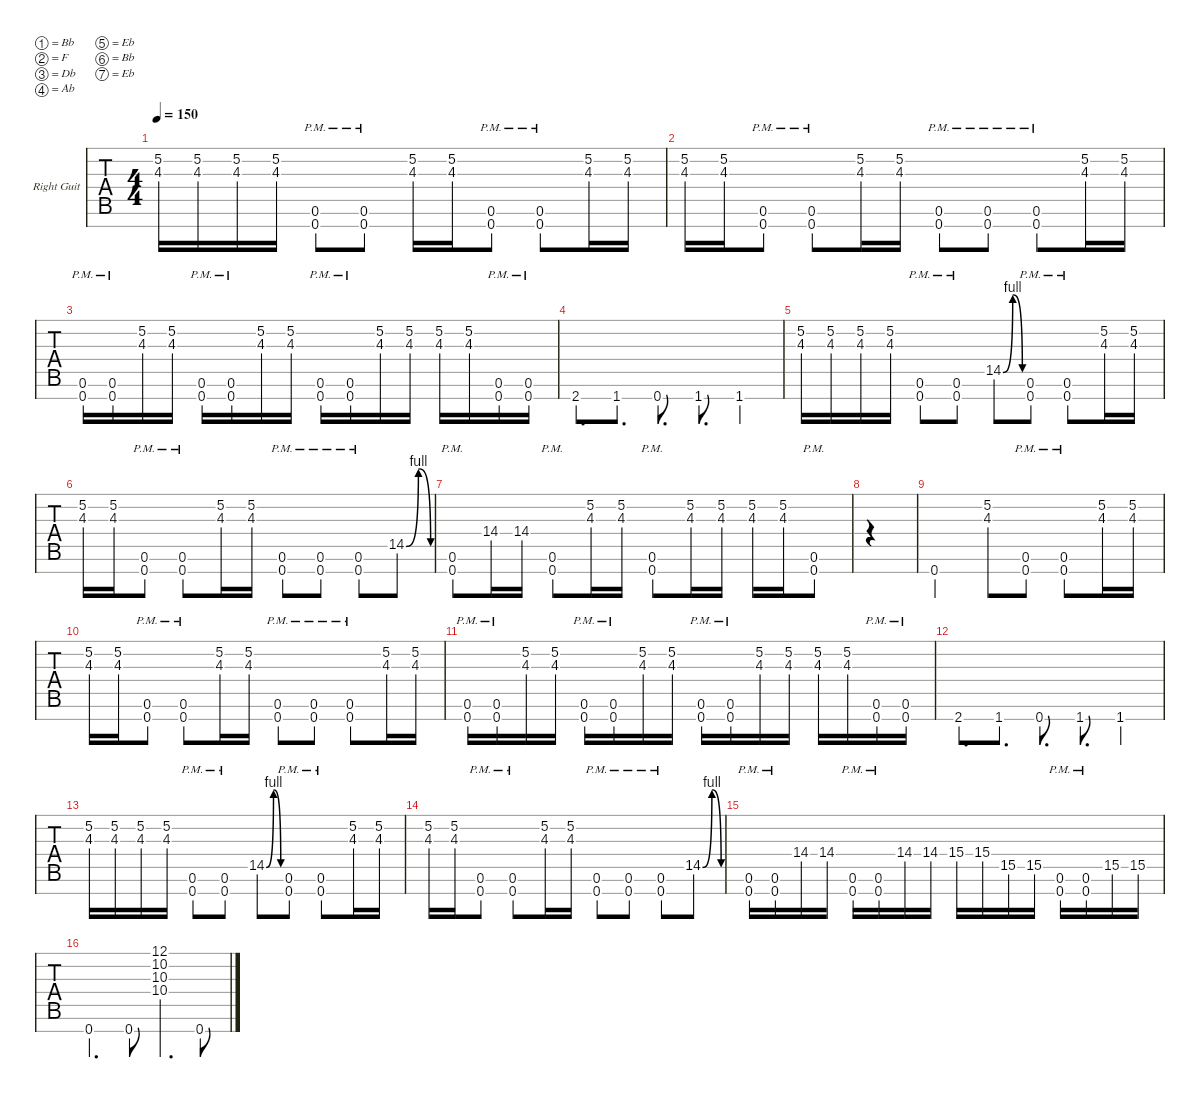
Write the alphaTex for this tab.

\defaultSystemsLayout 4
\hideDynamics
\bracketExtendMode nobrackets
\firstSystemTrackNameOrientation horizontal
\track ("Right Guitar" "Right Guit") {instrument distortionguitar}
\staff {tabs}
\tuning (Bb3 F3 Db3 Ab2 Eb2 Bb1 Eb1)
\ts (4 4)
\tempo 150
\clef g2
\ks c
(5.2{acc #} 4.3).16{dy mf instrument distortionguitar} (5.2{acc #} 4.3).16 (5.2{acc #} 4.3).16 (5.2{acc #} 4.3).16 (0.7{pm acc #} 0.6{pm acc #}).8 (0.7{pm acc #} 0.6{pm acc #}).8 (5.2{acc #} 4.3).16 (5.2{acc #} 4.3).16 (0.7{pm acc #} 0.6{pm acc #}).8 (0.7{pm acc #} 0.6{pm acc #}).8 (4.3 5.2{acc #}).16 (4.3 5.2{acc #}).16 |
(4.3 5.2{acc #}).16 (4.3 5.2{acc #}).16 (0.7{pm acc #} 0.6{pm acc #}).8 (0.7{pm acc #} 0.6{pm acc #}).8 (4.3 5.2{acc #}).16 (4.3 5.2{acc #}).16 (0.7{pm acc #} 0.6{pm acc #}).8 (0.7{pm acc #} 0.6{pm acc #}).8 (0.7{pm acc #} 0.6{pm acc #}).8 (4.3 5.2{acc #}).16 (4.3 5.2{acc #}).16 |
(0.7{pm acc #} 0.6{pm acc #}).16 (0.7{pm acc #} 0.6{pm acc #}).16 (5.2{acc #} 4.3).16 (5.2{acc #} 4.3).16 (0.7{pm acc #} 0.6{pm acc #}).16 (0.7{pm acc #} 0.6{pm acc #}).16 (5.2{acc #} 4.3).16 (5.2{acc #} 4.3).16 (0.7{pm acc #} 0.6{pm acc #}).16 (0.7{pm acc #} 0.6{pm acc #}).16 (5.2{acc #} 4.3).16 (5.2{acc #} 4.3).16 (5.2{acc #} 4.3).16 (5.2{acc #} 4.3).16 (0.7{pm acc #} 0.6{pm acc #}).16 (0.7{pm acc #} 0.6{pm acc #}).16 |
2.7.8{d} 1.7.8{d} 0.7{acc #}.8{d} 1.7.8{d} 1.7.4 |
(5.2{acc #} 4.3).16 (5.2{acc #} 4.3).16 (5.2{acc #} 4.3).16 (5.2{acc #} 4.3).16 (0.7{pm acc #} 0.6{pm acc #}).8 (0.7{pm acc #} 0.6{pm acc #}).8 14.5{be (bendrelease 0 0 10.2 4 20.4 4 30 0)}.8 (0.7{pm acc #} 0.6{pm acc #}).8 (0.7{pm acc #} 0.6{pm acc #}).8 (4.3 5.2{acc #}).16 (4.3 5.2{acc #}).16 |
(4.3 5.2{acc #}).16 (4.3 5.2{acc #}).16 (0.7{pm acc #} 0.6{pm acc #}).8 (0.7{pm acc #} 0.6{pm acc #}).8 (5.2{acc #} 4.3).16 (5.2{acc #} 4.3).16 (0.7{pm acc #} 0.6{pm acc #}).8 (0.7{pm acc #} 0.6{pm acc #}).8 (0.7{pm acc #} 0.6{pm acc #}).8 14.5{be (bendrelease 0 0 10.2 4 20.4 4 30 0)}.8 |
(0.7{pm acc #} 0.6{pm acc #}).8 14.4{acc #}.16 14.4{acc #}.16 (0.7{pm acc #} 0.6{pm acc #}).8 (4.3 5.2{acc #}).16 (4.3 5.2{acc #}).16 (0.7{pm acc #} 0.6{pm acc #}).8 (4.3 5.2{acc #}).16 (4.3 5.2{acc #}).16 (4.3 5.2{acc #}).16 (4.3 5.2{acc #}).16 (0.7{pm acc #} 0.6{pm acc #}).8 |
|
0.7{acc #}.2 (5.2{acc #} 4.3).8 (0.7{pm acc #} 0.6{pm acc #}).8 (0.7{pm acc #} 0.6{pm acc #}).8 (5.2{acc #} 4.3).16 (5.2{acc #} 4.3).16 |
(5.2{acc #} 4.3).16 (5.2{acc #} 4.3).16 (0.7{pm acc #} 0.6{pm acc #}).8 (0.7{pm acc #} 0.6{pm acc #}).8 (5.2{acc #} 4.3).16 (5.2{acc #} 4.3).16 (0.7{pm acc #} 0.6{pm acc #}).8 (0.7{pm acc #} 0.6{pm acc #}).8 (0.7{pm acc #} 0.6{pm acc #}).8 (4.3 5.2{acc #}).16 (4.3 5.2{acc #}).16 |
(0.7{pm acc #} 0.6{pm acc #}).16 (0.7{pm acc #} 0.6{pm acc #}).16 (4.3 5.2{acc #}).16 (4.3 5.2{acc #}).16 (0.7{pm acc #} 0.6{pm acc #}).16 (0.7{pm acc #} 0.6{pm acc #}).16 (4.3 5.2{acc #}).16 (4.3 5.2{acc #}).16 (0.7{pm acc #} 0.6{pm acc #}).16 (0.7{pm acc #} 0.6{pm acc #}).16 (4.3 5.2{acc #}).16 (4.3 5.2{acc #}).16 (4.3 5.2{acc #}).16 (4.3 5.2{acc #}).16 (0.7{pm acc #} 0.6{pm acc #}).16 (0.7{pm acc #} 0.6{pm acc #}).16 |
2.7.8{d} 1.7.8{d} 0.7{acc #}.8{d} 1.7.8{d} 1.7.4 |
(5.2{acc #} 4.3).16 (5.2{acc #} 4.3).16 (5.2{acc #} 4.3).16 (5.2{acc #} 4.3).16 (0.7{pm acc #} 0.6{pm acc #}).8 (0.7{pm acc #} 0.6{pm acc #}).8 14.5{be (bendrelease 0 0 10.2 4 20.4 4 30 0)}.8 (0.7{pm acc #} 0.6{pm acc #}).8 (0.7{pm acc #} 0.6{pm acc #}).8 (4.3 5.2{acc #}).16 (4.3 5.2{acc #}).16 |
(4.3 5.2{acc #}).16 (4.3 5.2{acc #}).16 (0.7{pm acc #} 0.6{pm acc #}).8 (0.7{pm acc #} 0.6{pm acc #}).8 (5.2{acc #} 4.3).16 (5.2{acc #} 4.3).16 (0.7{pm acc #} 0.6{pm acc #}).8 (0.7{pm acc #} 0.6{pm acc #}).8 (0.7{pm acc #} 0.6{pm acc #}).8 14.5{be (bendrelease 0 0 10.2 4 20.4 4 30 0)}.8 |
(0.7{pm acc #} 0.6{pm acc #}).16 (0.7{pm acc #} 0.6{pm acc #}).16 14.4{acc #}.16 14.4{acc #}.16 (0.7{pm acc #} 0.6{pm acc #}).16 (0.7{pm acc #} 0.6{pm acc #}).16 14.4{acc #}.16 14.4{acc #}.16 15.4.16 15.4.16 15.5{acc #}.16 15.5{acc #}.16 (0.7{pm acc #} 0.6{pm acc #}).16 (0.6{pm acc #} 0.7{pm acc #}).16 15.5{acc #}.16 15.5{acc #}.16 |
0.7{acc #}.4{d} 0.7{acc #}.8 (12.1{acc #} 10.2{acc #} 10.3 10.4{acc #}).4{d} 0.7{acc #}.8
